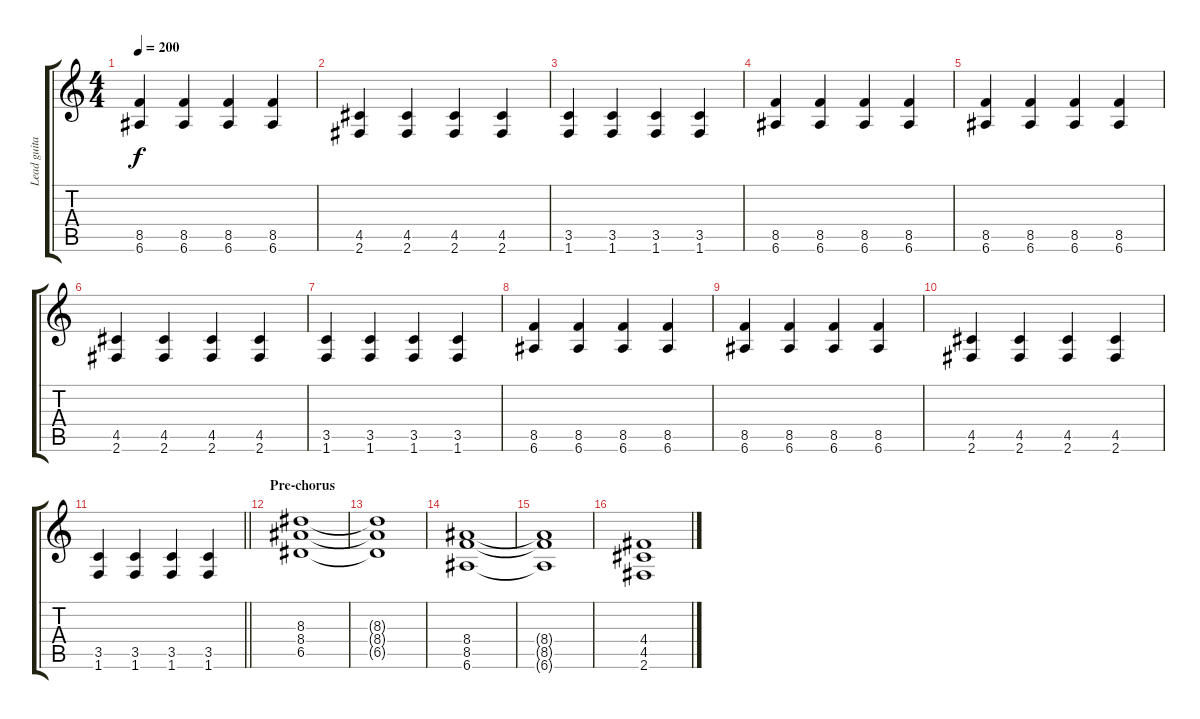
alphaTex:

\track ("Lead guitar" "Lead guita") {instrument overdrivenguitar}
\staff {score tabs}
\tuning (E4 B3 G3 D3 A2 E2) {hide}
\ts (4 4)
\tempo 200
\clef g2
\ks c
(8.5 6.6).4{dy f} (8.5 6.6).4 (8.5 6.6).4 (8.5 6.6).4 |
(4.5 2.6).4 (4.5 2.6).4 (4.5 2.6).4 (4.5 2.6).4 |
(3.5 1.6).4 (3.5 1.6).4 (3.5 1.6).4 (3.5 1.6).4 |
(8.5 6.6).4 (8.5 6.6).4 (8.5 6.6).4 (8.5 6.6).4 |
(8.5 6.6).4 (8.5 6.6).4 (8.5 6.6).4 (8.5 6.6).4 |
(4.5 2.6).4 (4.5 2.6).4 (4.5 2.6).4 (4.5 2.6).4 |
(3.5 1.6).4 (3.5 1.6).4 (3.5 1.6).4 (3.5 1.6).4 |
(8.5 6.6).4 (8.5 6.6).4 (8.5 6.6).4 (8.5 6.6).4 |
(8.5 6.6).4 (8.5 6.6).4 (8.5 6.6).4 (8.5 6.6).4 |
(4.5 2.6).4 (4.5 2.6).4 (4.5 2.6).4 (4.5 2.6).4 |
\barLineRight lightlight
(3.5 1.6).4 (3.5 1.6).4 (3.5 1.6).4 (3.5 1.6).4 |
\section ("" "Pre-chorus")
(8.3 8.4 6.5).1 |
(8.3{t} 8.4{t} 6.5{t}).1 |
(8.4 8.5 6.6).1 |
(8.4{t} 8.5{t} 6.6{t}).1 |
(4.4 4.5 2.6).1
